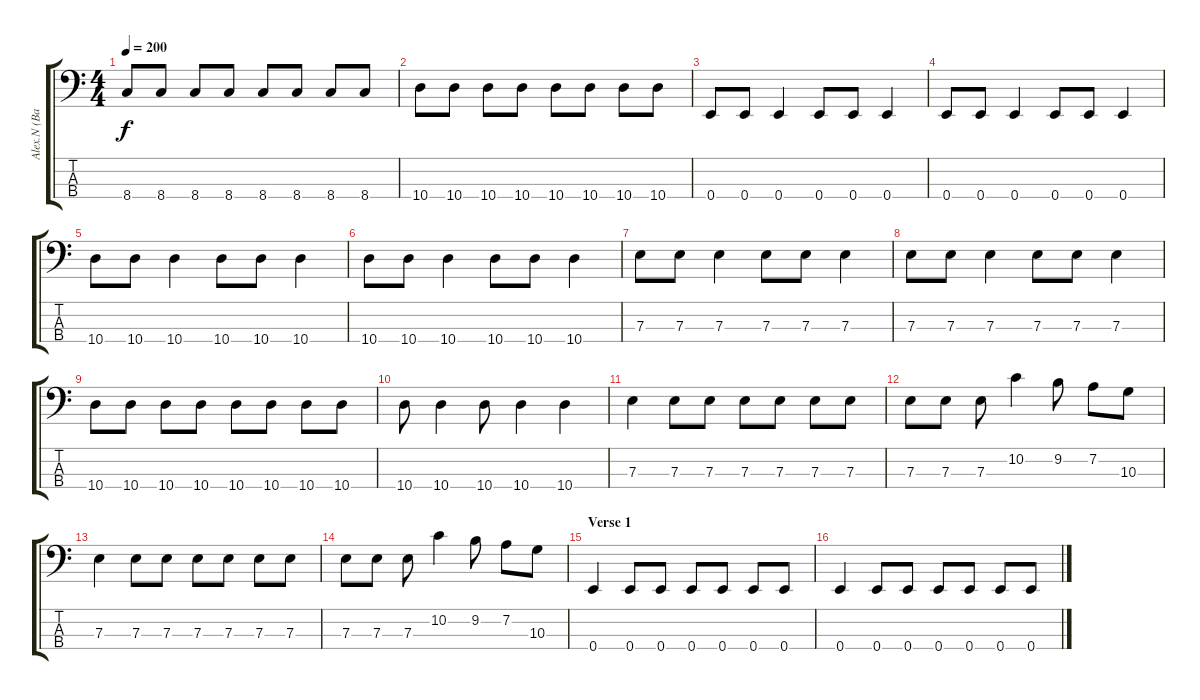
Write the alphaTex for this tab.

\track ("Alex.N (Bass)" "Alex.N (Ba") {instrument electricbasspick}
\staff {score tabs}
\tuning (G2 D2 A1 E1) {hide}
\ts (4 4)
\tempo 200
\clef f4
\ks c
8.4.8{dy f} 8.4.8 8.4.8 8.4.8 8.4.8 8.4.8 8.4.8 8.4.8 |
10.4.8 10.4.8 10.4.8 10.4.8 10.4.8 10.4.8 10.4.8 10.4.8 |
0.4.8 0.4.8 0.4.4 0.4.8 0.4.8 0.4.4 |
0.4.8 0.4.8 0.4.4 0.4.8 0.4.8 0.4.4 |
10.4.8 10.4.8 10.4.4 10.4.8 10.4.8 10.4.4 |
10.4.8 10.4.8 10.4.4 10.4.8 10.4.8 10.4.4 |
7.3.8 7.3.8 7.3.4 7.3.8 7.3.8 7.3.4 |
7.3.8 7.3.8 7.3.4 7.3.8 7.3.8 7.3.4 |
10.4.8 10.4.8 10.4.8 10.4.8 10.4.8 10.4.8 10.4.8 10.4.8 |
10.4.8 10.4.4 10.4.8 10.4.4 10.4.4 |
7.3.4 7.3.8 7.3.8 7.3.8 7.3.8 7.3.8 7.3.8 |
7.3.8 7.3.8 7.3.8 10.2.4 9.2.8 7.2.8 10.3.8 |
7.3.4 7.3.8 7.3.8 7.3.8 7.3.8 7.3.8 7.3.8 |
7.3.8 7.3.8 7.3.8 10.2.4 9.2.8 7.2.8 10.3.8 |
\section ("" "Verse 1")
0.4.4 0.4.8 0.4.8 0.4.8 0.4.8 0.4.8 0.4.8 |
0.4.4 0.4.8 0.4.8 0.4.8 0.4.8 0.4.8 0.4.8
